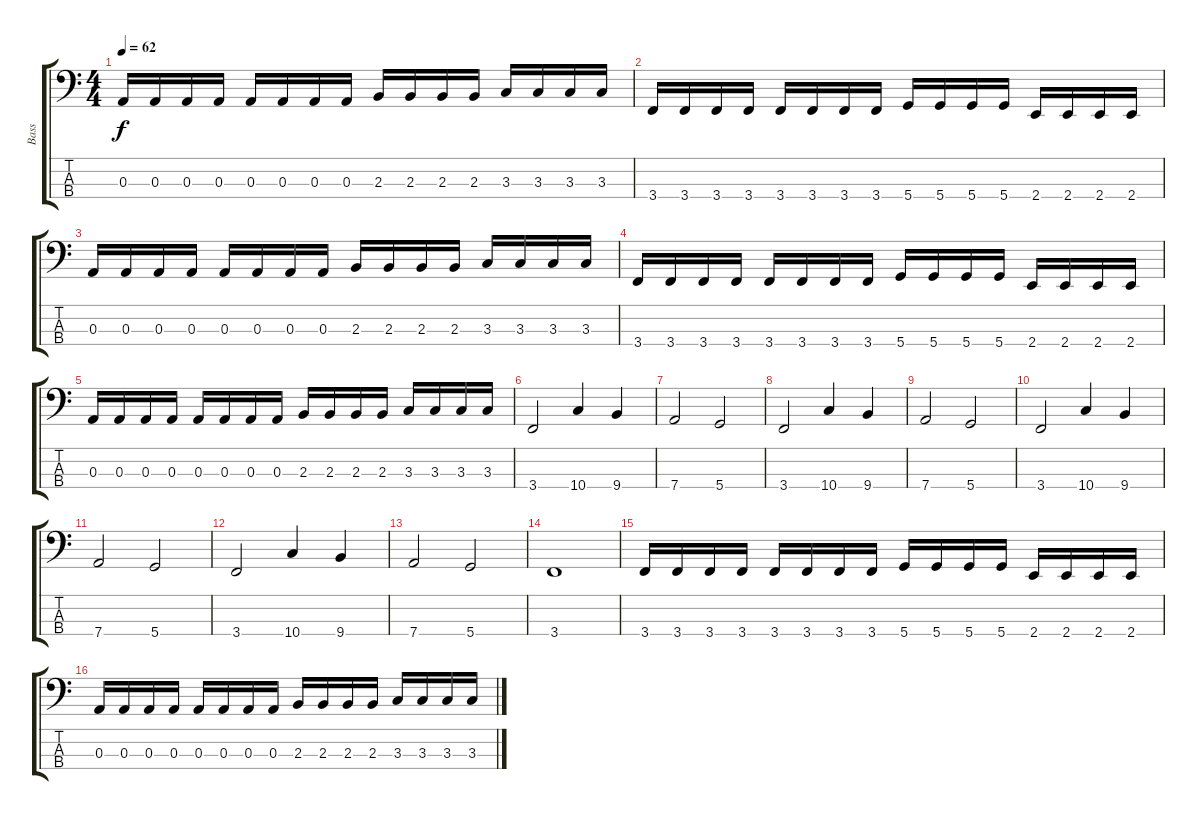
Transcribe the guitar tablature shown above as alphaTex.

\track ("Bass" "Bass") {instrument electricbasspick}
\staff {score tabs}
\tuning (G2 D2 A1 D1) {hide}
\ts (4 4)
\tempo 62
\clef f4
\ks c
0.3.16{dy f} 0.3.16 0.3.16 0.3.16 0.3.16 0.3.16 0.3.16 0.3.16 2.3.16 2.3.16 2.3.16 2.3.16 3.3.16 3.3.16 3.3.16 3.3.16 |
3.4.16 3.4.16 3.4.16 3.4.16 3.4.16 3.4.16 3.4.16 3.4.16 5.4.16 5.4.16 5.4.16 5.4.16 2.4.16 2.4.16 2.4.16 2.4.16 |
0.3.16 0.3.16 0.3.16 0.3.16 0.3.16 0.3.16 0.3.16 0.3.16 2.3.16 2.3.16 2.3.16 2.3.16 3.3.16 3.3.16 3.3.16 3.3.16 |
3.4.16 3.4.16 3.4.16 3.4.16 3.4.16 3.4.16 3.4.16 3.4.16 5.4.16 5.4.16 5.4.16 5.4.16 2.4.16 2.4.16 2.4.16 2.4.16 |
0.3.16 0.3.16 0.3.16 0.3.16 0.3.16 0.3.16 0.3.16 0.3.16 2.3.16 2.3.16 2.3.16 2.3.16 3.3.16 3.3.16 3.3.16 3.3.16 |
3.4.2 10.4.4 9.4.4 |
7.4.2 5.4.2 |
3.4.2 10.4.4 9.4.4 |
7.4.2 5.4.2 |
3.4.2 10.4.4 9.4.4 |
7.4.2 5.4.2 |
3.4.2 10.4.4 9.4.4 |
7.4.2 5.4.2 |
3.4.1 |
3.4.16 3.4.16 3.4.16 3.4.16 3.4.16 3.4.16 3.4.16 3.4.16 5.4.16 5.4.16 5.4.16 5.4.16 2.4.16 2.4.16 2.4.16 2.4.16 |
0.3.16 0.3.16 0.3.16 0.3.16 0.3.16 0.3.16 0.3.16 0.3.16 2.3.16 2.3.16 2.3.16 2.3.16 3.3.16 3.3.16 3.3.16 3.3.16
